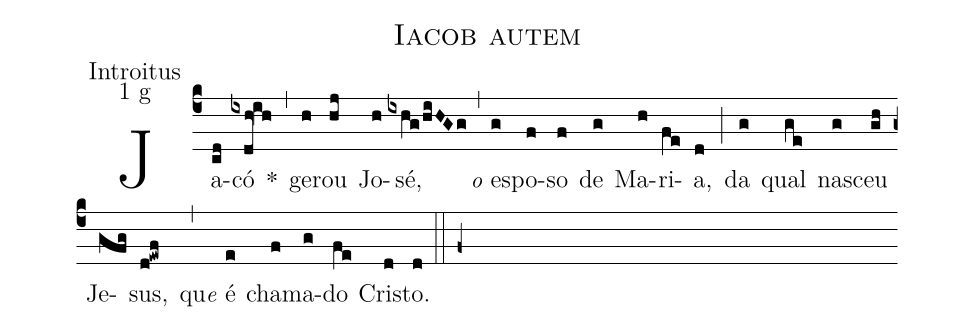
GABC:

name: Iacob autem;
office-part: Introitus;
mode: 1;
mode-differentia: g;
%%
(c4)

Ja(cd)có(ixdh!ih) *(,) ge(h)rou(hj) Jo(h)sé,(ixhg/hiHGg) (,) <e>o</e> es(g)po(f)so(f) de(g) Ma(h)ri(fe)a,(d) (;) da(g) qual(ge) nas(g)ceu(gh) Je(gfg)sus,(d!ewf) (,) qu<e>e</e> é(e) cha(f)ma(g)do(fe) Cris(d)to.(d)

(::)

(f+)
